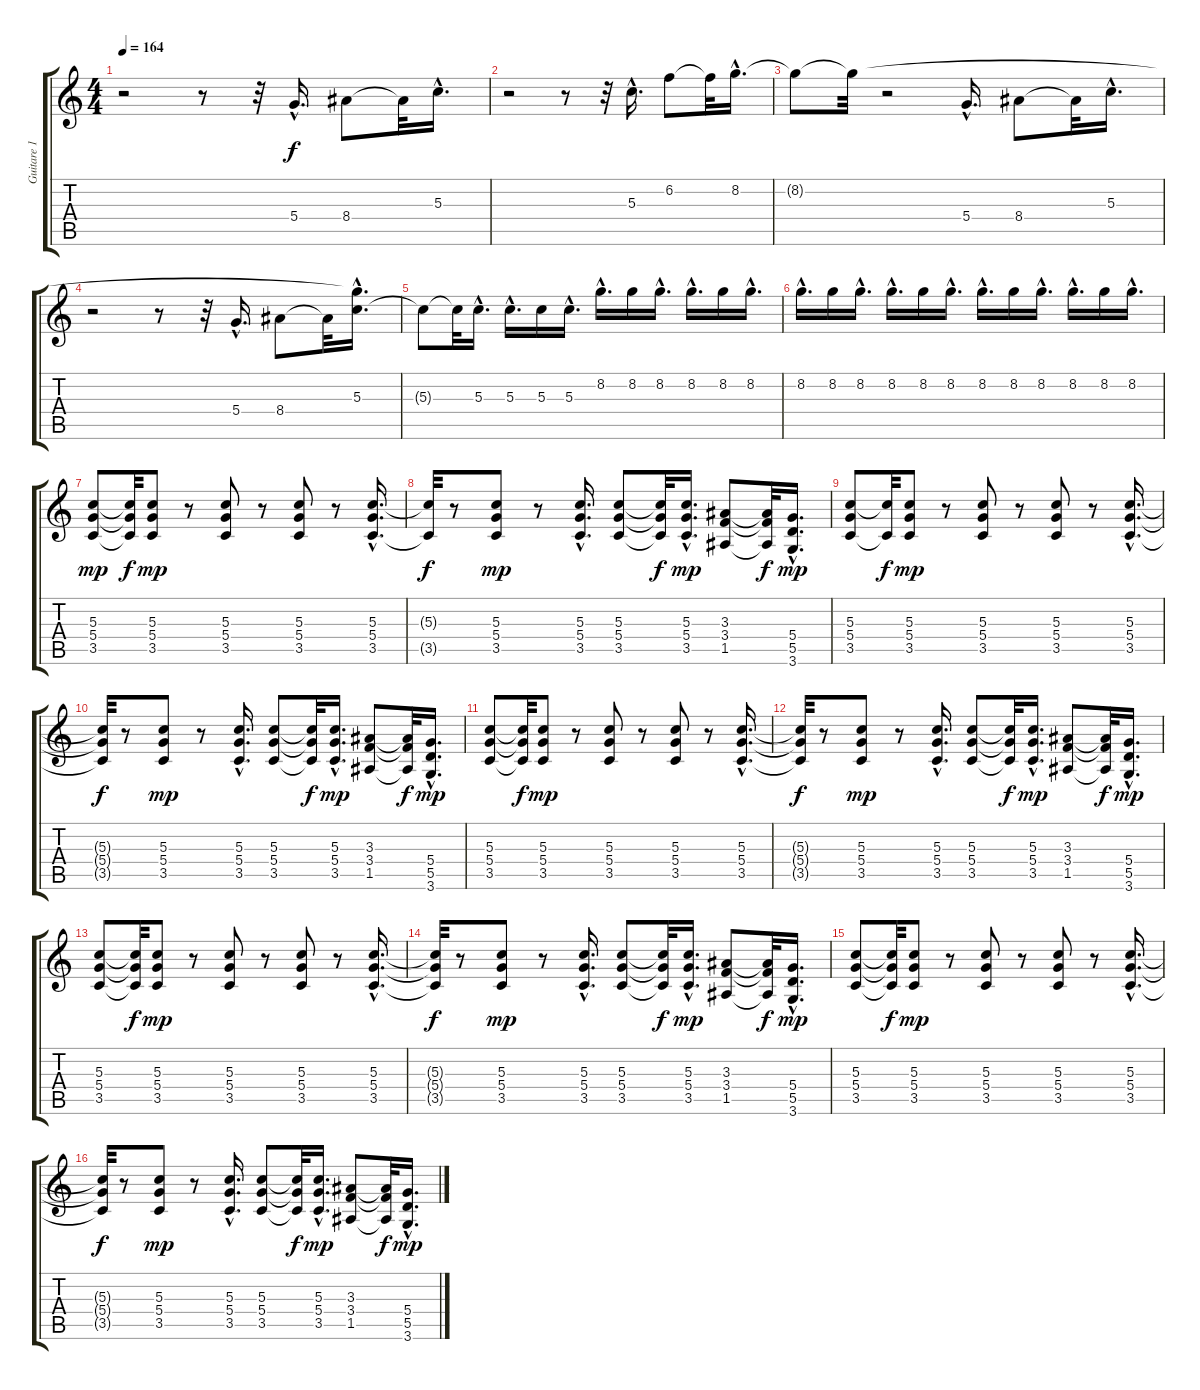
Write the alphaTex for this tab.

\track ("Guitare 1" "Guitare 1") {instrument overdrivenguitar}
\staff {score tabs}
\tuning (E4 B3 G3 D3 A2 E2) {hide}
\ts (4 4)
\tempo 164
\clef g2
\ks c
r.2{dy f} r.8 r.32 5.4{hac}.16{d} 8.4.8 8.4{t}.32 5.3{hac}.16{d} |
r.2 r.8 r.32 5.3{hac}.16{d} 6.2.8 6.2{t}.32 8.2{hac}.16{d} |
8.2{t}.8 8.2{t}.32 r.2 5.4{hac}.16{d} 8.4.8 8.4{t}.32 5.3{hac}.16{d} |
r.2 r.8 r.32 5.4{hac}.16{d} 8.4.8 8.4{t}.32 (8.2{hac t} 5.3{hac}).16{d} |
5.3{t}.8 5.3{t}.32 5.3{hac}.16{d} 5.3{hac}.16{d} 5.3.16 5.3{hac}.16{d} 8.2{hac}.16{d} 8.2.16 8.2{hac}.16{d} 8.2{hac}.16{d} 8.2.16 8.2{hac}.16{d} |
8.2{hac}.16{d} 8.2.16 8.2{hac}.16{d} 8.2{hac}.16{d} 8.2.16 8.2{hac}.16{d} 8.2{hac}.16{d} 8.2.16 8.2{hac}.16{d} 8.2{hac}.16{d} 8.2.16 8.2{hac}.16{d} |
(5.3 5.4 3.5).8{dy mp} (5.3{t} 5.4{t} 3.5{t}).32{dy f} (5.3 5.4 3.5).8{dy mp} r.8 (5.3 5.4 3.5).8 r.8 (5.3 5.4 3.5).8 r.8 (5.3{hac} 5.4{hac} 3.5{hac}).16{d} |
(5.3{t} 3.5{t}).32{dy f} r.8 (5.3 5.4 3.5).8{dy mp} r.8 (5.3{hac} 5.4{hac} 3.5{hac}).16{d} (5.3 5.4 3.5).8 (5.3{t} 5.4{t} 3.5{t}).32{dy f} (5.3{hac} 5.4{hac} 3.5{hac}).16{d dy mp} (3.3 3.4 1.5).8 (3.3{t} 3.4{t} 1.5{t}).32{dy f} (5.4{hac} 5.5{hac} 3.6{hac}).16{d dy mp} |
(5.3 5.4 3.5).8 (5.3{t} 3.5{t}).32{dy f} (5.3 5.4 3.5).8{dy mp} r.8 (5.3 5.4 3.5).8 r.8 (5.3 5.4 3.5).8 r.8 (5.3{hac} 5.4{hac} 3.5{hac}).16{d} |
(5.3{t} 5.4{t} 3.5{t}).32{dy f} r.8 (5.3 5.4 3.5).8{dy mp} r.8 (5.3{hac} 5.4{hac} 3.5{hac}).16{d} (5.3 5.4 3.5).8 (5.3{t} 5.4{t} 3.5{t}).32{dy f} (5.3{hac} 5.4{hac} 3.5{hac}).16{d dy mp} (3.3 3.4 1.5).8 (3.3{t} 3.4{t} 1.5{t}).32{dy f} (5.4{hac} 5.5{hac} 3.6{hac}).16{d dy mp} |
(5.3 5.4 3.5).8 (5.3{t} 5.4{t} 3.5{t}).32{dy f} (5.3 5.4 3.5).8{dy mp} r.8 (5.3 5.4 3.5).8 r.8 (5.3 5.4 3.5).8 r.8 (5.3{hac} 5.4{hac} 3.5{hac}).16{d} |
(5.3{t} 5.4{t} 3.5{t}).32{dy f} r.8 (5.3 5.4 3.5).8{dy mp} r.8 (5.3{hac} 5.4{hac} 3.5{hac}).16{d} (5.3 5.4 3.5).8 (5.3{t} 5.4{t} 3.5{t}).32{dy f} (5.3{hac} 5.4{hac} 3.5{hac}).16{d dy mp} (3.3 3.4 1.5).8 (3.3{t} 3.4{t} 1.5{t}).32{dy f} (5.4{hac} 5.5{hac} 3.6{hac}).16{d dy mp} |
(5.3 5.4 3.5).8 (5.3{t} 5.4{t} 3.5{t}).32{dy f} (5.3 5.4 3.5).8{dy mp} r.8 (5.3 5.4 3.5).8 r.8 (5.3 5.4 3.5).8 r.8 (5.3{hac} 5.4{hac} 3.5{hac}).16{d} |
(5.3{t} 5.4{t} 3.5{t}).32{dy f} r.8 (5.3 5.4 3.5).8{dy mp} r.8 (5.3{hac} 5.4{hac} 3.5{hac}).16{d} (5.3 5.4 3.5).8 (5.3{t} 5.4{t} 3.5{t}).32{dy f} (5.3{hac} 5.4{hac} 3.5{hac}).16{d dy mp} (3.3 3.4 1.5).8 (3.3{t} 3.4{t} 1.5{t}).32{dy f} (5.4{hac} 5.5{hac} 3.6{hac}).16{d dy mp} |
(5.3 5.4 3.5).8 (5.3{t} 5.4{t} 3.5{t}).32{dy f} (5.3 5.4 3.5).8{dy mp} r.8 (5.3 5.4 3.5).8 r.8 (5.3 5.4 3.5).8 r.8 (5.3{hac} 5.4{hac} 3.5{hac}).16{d} |
(5.3{t} 5.4{t} 3.5{t}).32{dy f} r.8 (5.3 5.4 3.5).8{dy mp} r.8 (5.3{hac} 5.4{hac} 3.5{hac}).16{d} (5.3 5.4 3.5).8 (5.3{t} 5.4{t} 3.5{t}).32{dy f} (5.3{hac} 5.4{hac} 3.5{hac}).16{d dy mp} (3.3 3.4 1.5).8 (3.3{t} 3.4{t} 1.5{t}).32{dy f} (5.4{hac} 5.5{hac} 3.6{hac}).16{d dy mp}
